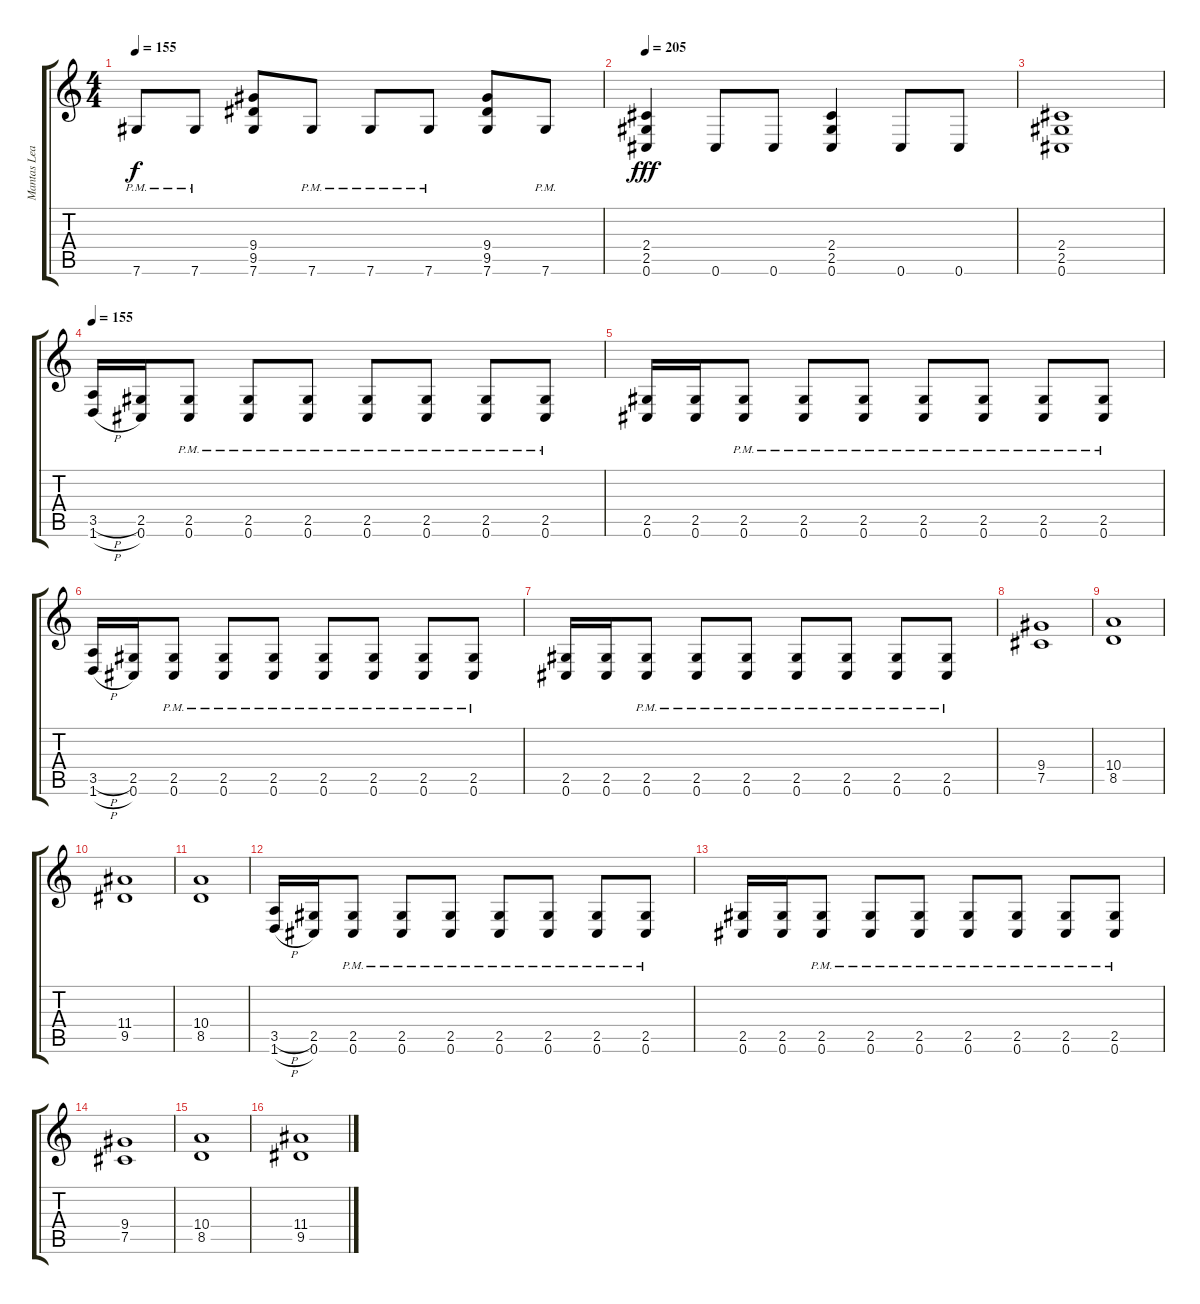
\track ("Mantas Lead/Overdub" "Mantas Lea") {instrument distortionguitar}
\staff {score tabs}
\tuning (Db4 Ab3 E3 B2 Gb2 Db2) {hide}
\ts (4 4)
\tempo 155
\clef g2
\ks c
7.6{pm}.8{dy f} 7.6{pm}.8 (9.4 9.5 7.6).8 7.6{pm}.8 7.6{pm}.8 7.6{pm}.8 (9.4 9.5 7.6).8 7.6{pm}.8 |
\tempo 205
(2.4 2.5 0.6).4{dy fff instrument distortionguitar} 0.6.8 0.6.8 (2.4 2.5 0.6).4 0.6.8 0.6.8 |
(2.4 2.5 0.6).1 |
\tempo 155
(3.5{h} 1.6{h}).16 (2.5 0.6).16 (2.5{pm} 0.6{pm}).8 (2.5{pm} 0.6{pm}).8 (2.5{pm} 0.6{pm}).8 (2.5{pm} 0.6{pm}).8 (2.5{pm} 0.6{pm}).8 (2.5{pm} 0.6{pm}).8 (2.5{pm} 0.6{pm}).8 |
(2.5 0.6).16 (2.5 0.6).16 (2.5{pm} 0.6{pm}).8 (2.5{pm} 0.6{pm}).8 (2.5{pm} 0.6{pm}).8 (2.5{pm} 0.6{pm}).8 (2.5{pm} 0.6{pm}).8 (2.5{pm} 0.6{pm}).8 (2.5{pm} 0.6{pm}).8 |
(3.5{h} 1.6{h}).16 (2.5 0.6).16 (2.5{pm} 0.6{pm}).8 (2.5{pm} 0.6{pm}).8 (2.5{pm} 0.6{pm}).8 (2.5{pm} 0.6{pm}).8 (2.5{pm} 0.6{pm}).8 (2.5{pm} 0.6{pm}).8 (2.5{pm} 0.6{pm}).8 |
(2.5 0.6).16 (2.5 0.6).16 (2.5{pm} 0.6{pm}).8 (2.5{pm} 0.6{pm}).8 (2.5{pm} 0.6{pm}).8 (2.5{pm} 0.6{pm}).8 (2.5{pm} 0.6{pm}).8 (2.5{pm} 0.6{pm}).8 (2.5{pm} 0.6{pm}).8 |
(9.4 7.5).1 |
(10.4 8.5).1 |
(11.4 9.5).1 |
(10.4 8.5).1 |
(3.5{h} 1.6{h}).16 (2.5 0.6).16 (2.5{pm} 0.6{pm}).8 (2.5{pm} 0.6{pm}).8 (2.5{pm} 0.6{pm}).8 (2.5{pm} 0.6{pm}).8 (2.5{pm} 0.6{pm}).8 (2.5{pm} 0.6{pm}).8 (2.5{pm} 0.6{pm}).8 |
(2.5 0.6).16 (2.5 0.6).16 (2.5{pm} 0.6{pm}).8 (2.5{pm} 0.6{pm}).8 (2.5{pm} 0.6{pm}).8 (2.5{pm} 0.6{pm}).8 (2.5{pm} 0.6{pm}).8 (2.5{pm} 0.6{pm}).8 (2.5{pm} 0.6{pm}).8 |
(9.4 7.5).1 |
(10.4 8.5).1 |
(11.4 9.5).1
